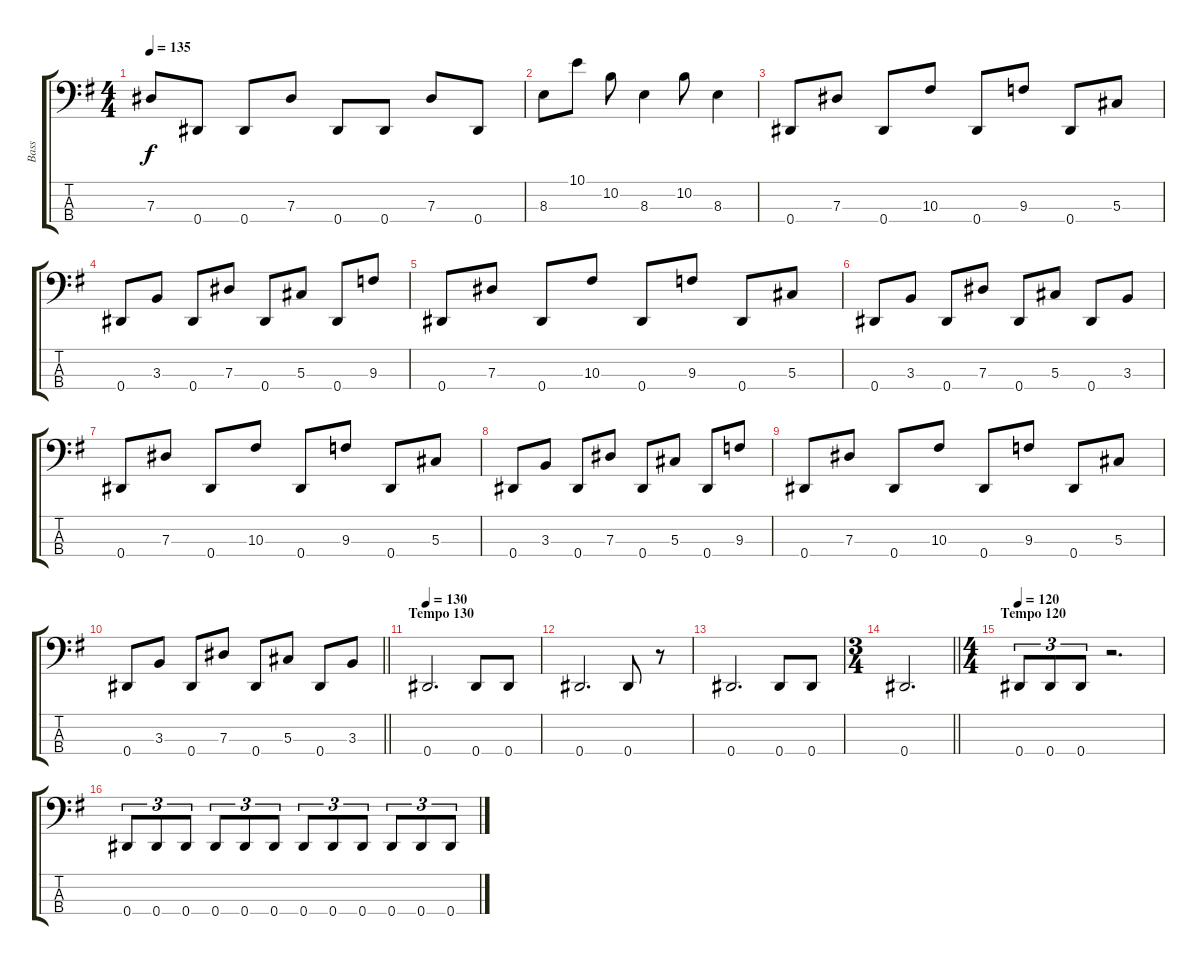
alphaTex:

\track ("Bass" "Bass") {instrument electricbassfinger}
\staff {score tabs}
\tuning (Gb2 Db2 Ab1 Eb1) {hide}
\ts (4 4)
\tempo 135
\clef f4
\ks g
7.3.8{dy f} 0.4.8 0.4.8 7.3.8 0.4.8 0.4.8 7.3.8 0.4.8 |
8.3.8 10.1.8 10.2.8 8.3.4 10.2.8 8.3.4 |
0.4.8 7.3.8 0.4.8 10.3.8 0.4.8 9.3.8 0.4.8 5.3.8 |
0.4.8 3.3.8 0.4.8 7.3.8 0.4.8 5.3.8 0.4.8 9.3.8 |
0.4.8 7.3.8 0.4.8 10.3.8 0.4.8 9.3.8 0.4.8 5.3.8 |
0.4.8 3.3.8 0.4.8 7.3.8 0.4.8 5.3.8 0.4.8 3.3.8 |
0.4.8 7.3.8 0.4.8 10.3.8 0.4.8 9.3.8 0.4.8 5.3.8 |
0.4.8 3.3.8 0.4.8 7.3.8 0.4.8 5.3.8 0.4.8 9.3.8 |
0.4.8 7.3.8 0.4.8 10.3.8 0.4.8 9.3.8 0.4.8 5.3.8 |
\barLineRight lightlight
0.4.8 3.3.8 0.4.8 7.3.8 0.4.8 5.3.8 0.4.8 3.3.8 |
\section ("" "Tempo 130")
\tempo 130
0.4.2{d} 0.4.8 0.4.8 |
0.4.2{d} 0.4.8 r.8 |
0.4.2{d} 0.4.8 0.4.8 |
\ts (3 4)
\barLineRight lightlight
0.4.2{d} |
\ts (4 4)
\section ("" "Tempo 120")
\tempo 120
0.4.8{tu (3 2)} 0.4.8{tu (3 2)} 0.4.8{tu (3 2)} r.2{d} |
0.4.8{tu (3 2)} 0.4.8{tu (3 2)} 0.4.8{tu (3 2)} 0.4.8{tu (3 2)} 0.4.8{tu (3 2)} 0.4.8{tu (3 2)} 0.4.8{tu (3 2)} 0.4.8{tu (3 2)} 0.4.8{tu (3 2)} 0.4.8{tu (3 2)} 0.4.8{tu (3 2)} 0.4.8{tu (3 2)}
